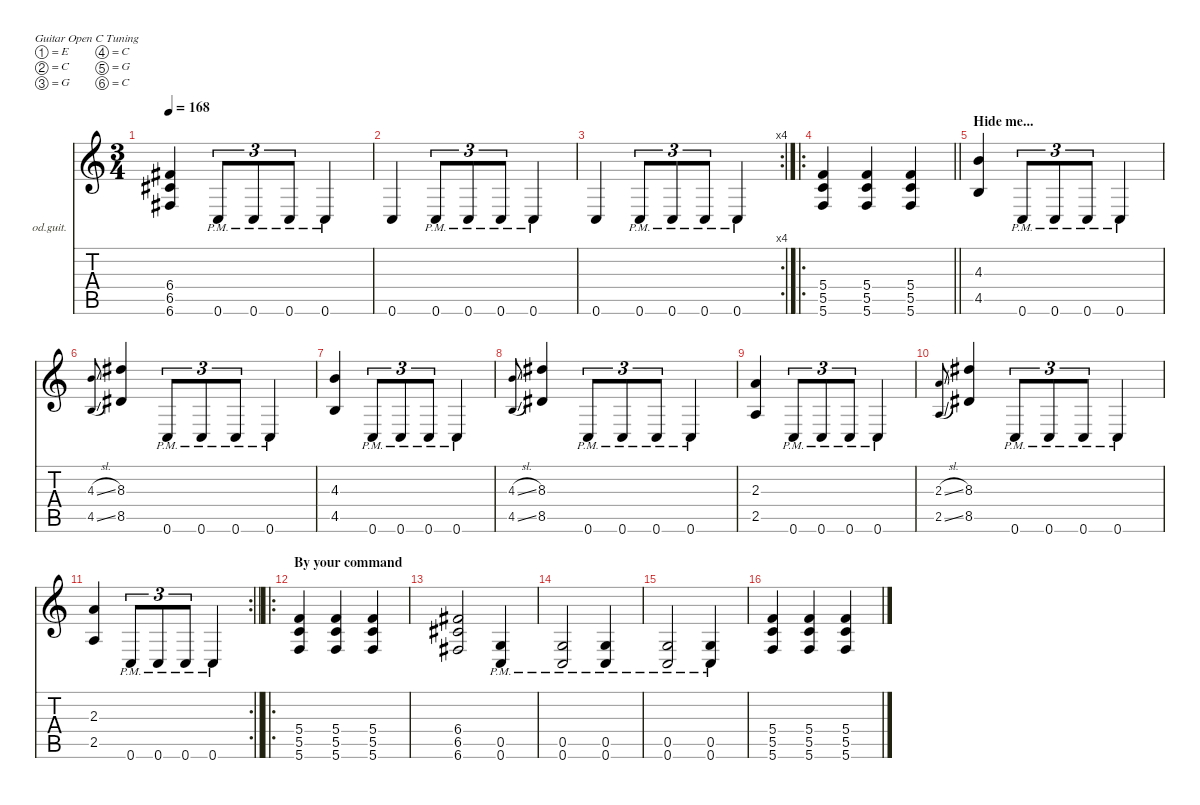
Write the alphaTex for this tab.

\defaultSystemsLayout 4
\hideDynamics
\bracketExtendMode nobrackets
\firstSystemTrackNameOrientation horizontal
\otherSystemsTrackNameOrientation horizontal
\track ("Dave" "od.guit.") {instrument overdrivenguitar}
\staff {score tabs}
\tuning (E4 C4 G3 C3 G2 C2)
\ts (3 4)
\tempo 168
\clef g2
\ks c
(6.4{acc #} 6.5{acc #} 6.6{acc #}).4{dy f beam Up} 0.6{pm}.8{tu (3 2) beam Up} 0.6{pm}.8{tu (3 2) beam Up} 0.6{pm}.8{tu (3 2) beam Up} 0.6{pm}.4{beam Up} |
0.6.4{beam Up} 0.6{pm}.8{tu (3 2) beam Up} 0.6{pm}.8{tu (3 2) beam Up} 0.6{pm}.8{tu (3 2) beam Up} 0.6{pm}.4{beam Up} |
\rc 4
0.6.4{beam Up} 0.6{pm}.8{tu (3 2) beam Up} 0.6{pm}.8{tu (3 2) beam Up} 0.6{pm}.8{tu (3 2) beam Up} 0.6{pm}.4{beam Up} |
\ro
\barLineRight lightlight
(5.4 5.5 5.6).4{beam Up} (5.4 5.5 5.6).4{beam Up} (5.4 5.5 5.6).4{beam Up} |
\section ("" "Hide me...")
(4.3 4.5).4{beam Up} 0.6{pm}.8{tu (3 2) beam Up} 0.6{pm}.8{tu (3 2) beam Up} 0.6{pm}.8{tu (3 2) beam Up} 0.6{pm}.4{beam Up} |
(4.3{sl} 4.5{sl}).8{gr onbeat dy mf beam Up} (8.3{acc #} 8.5{acc #}).4{dy f beam Up} 0.6{pm}.8{tu (3 2) beam Up} 0.6{pm}.8{tu (3 2) beam Up} 0.6{pm}.8{tu (3 2) beam Up} 0.6{pm}.4{beam Up} |
(4.3 4.5).4{beam Up} 0.6{pm}.8{tu (3 2) beam Up} 0.6{pm}.8{tu (3 2) beam Up} 0.6{pm}.8{tu (3 2) beam Up} 0.6{pm}.4{beam Up} |
(4.3{sl} 4.5{sl}).8{gr onbeat dy mf beam Up} (8.3{acc #} 8.5{acc #}).4{dy f beam Up} 0.6{pm}.8{tu (3 2) beam Up} 0.6{pm}.8{tu (3 2) beam Up} 0.6{pm}.8{tu (3 2) beam Up} 0.6{pm}.4{beam Up} |
(2.3 2.5).4{beam Up} 0.6{pm}.8{tu (3 2) beam Up} 0.6{pm}.8{tu (3 2) beam Up} 0.6{pm}.8{tu (3 2) beam Up} 0.6{pm}.4{beam Up} |
(2.3{sl} 2.5{sl}).8{gr onbeat dy mf beam Up} (8.3{acc #} 8.5{acc #}).4{dy f beam Up} 0.6{pm}.8{tu (3 2) beam Up} 0.6{pm}.8{tu (3 2) beam Up} 0.6{pm}.8{tu (3 2) beam Up} 0.6{pm}.4{beam Up} |
\rc 2
\barLineRight lightlight
(2.3 2.5).4{beam Up} 0.6{pm}.8{tu (3 2) beam Up} 0.6{pm}.8{tu (3 2) beam Up} 0.6{pm}.8{tu (3 2) beam Up} 0.6{pm}.4{beam Up} |
\ro
\section ("" "By your command")
(5.4 5.5 5.6).4{beam Up} (5.4 5.5 5.6).4{beam Up} (5.4 5.5 5.6).4{beam Up} |
(6.4{acc #} 6.5{acc #} 6.6{acc #}).2{beam Up} (0.5{pm} 0.6{pm}).4{beam Up} |
(0.5{pm} 0.6{pm}).2{beam Up} (0.5{pm} 0.6{pm}).4{beam Up} |
(0.5{pm} 0.6{pm}).2{beam Up} (0.5{pm} 0.6{pm}).4{beam Up} |
(5.4 5.5 5.6).4{beam Up} (5.4 5.5 5.6).4{beam Up} (5.4 5.5 5.6).4{beam Up}
